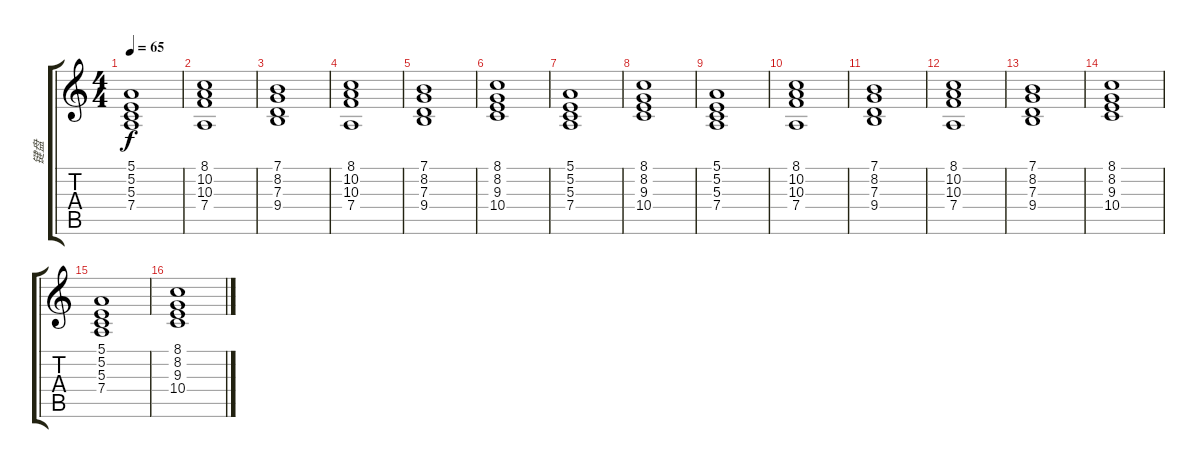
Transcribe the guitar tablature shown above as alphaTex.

\track ("键盘" "键盘") {instrument synthstrings1}
\staff {score tabs}
\tuning (E4 B3 G3 D3 A2 E2) {hide}
\ts (4 4)
\tempo 65
\clef g2
\ks c
(5.1 5.2 5.3 7.4).1{dy f} |
(8.1 10.2 10.3 7.4).1 |
(7.1 8.2 7.3 9.4).1 |
(8.1 10.2 10.3 7.4).1 |
(7.1 8.2 7.3 9.4).1 |
(8.1 8.2 9.3 10.4).1 |
(5.1 5.2 5.3 7.4).1 |
(8.1 8.2 9.3 10.4).1 |
(5.1 5.2 5.3 7.4).1 |
(8.1 10.2 10.3 7.4).1 |
(7.1 8.2 7.3 9.4).1 |
(8.1 10.2 10.3 7.4).1 |
(7.1 8.2 7.3 9.4).1 |
(8.1 8.2 9.3 10.4).1 |
(5.1 5.2 5.3 7.4).1 |
(8.1 8.2 9.3 10.4).1
